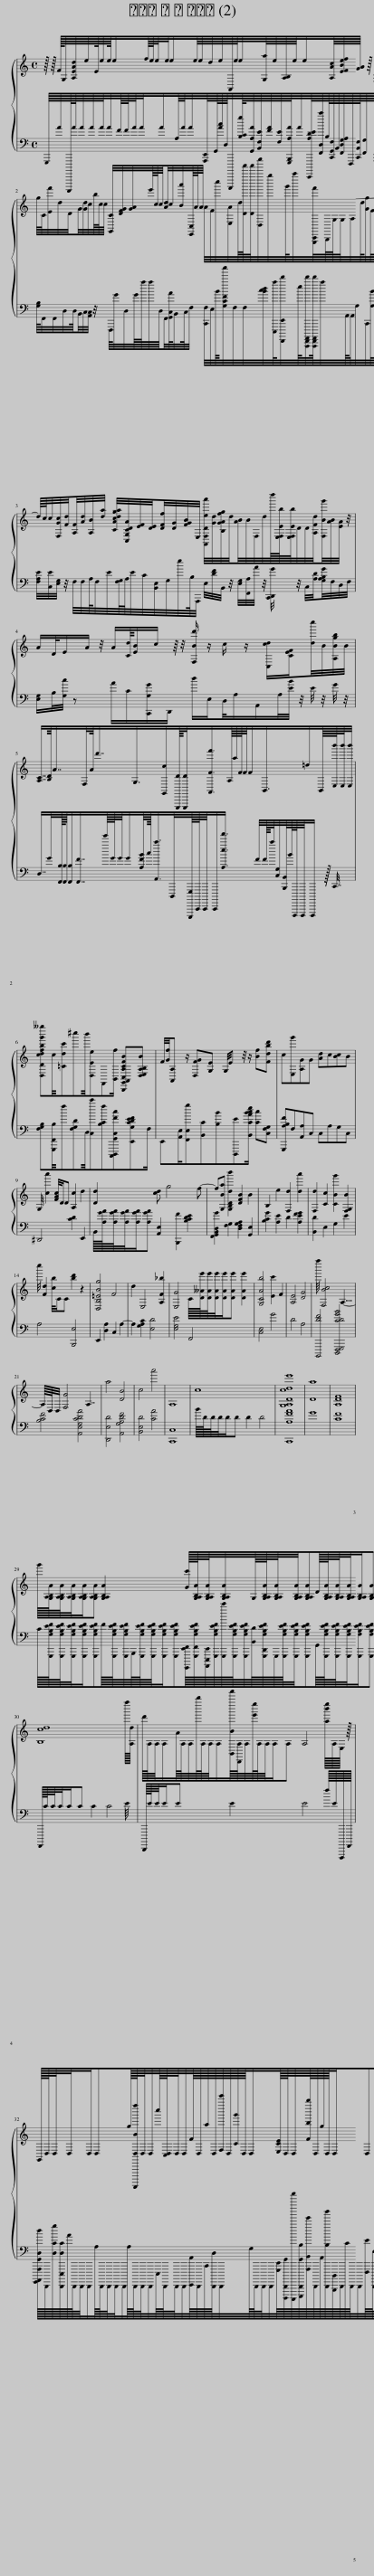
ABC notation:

X:1
%%score { 1 | 2 }
L:1/8
M:4/4
I:linebreak $
K:C
V:1 treble
V:2 bass
V:1
 z/16 z/16 F/16G,/8[A,EAd]/8e/8E/16e/8e/16e/f/16e/16e/8e/4e/e/8e/8d/8e/8A,,/8e/8e/4[G,a]/8e/8[A,B,]/8e/8e/[A,Ac]/8[EFBef]/8[GA]/8 z/16 F,/8[B,C]/8[CD]/8F,/8[A,C]/8 z/8 [DEc]/8d/8[cf]/8[cf]/8B,/8e/8G/8 z/8 [Gc]/8 z/8 z/4 z |$ g/8C/8[Ef']/4d/4D/4G/4[Gd]/4c/4b/16c/16c/8 [G,,C]/4[DFG]/4[GA]/4e'/16c/16c/8[Ad]/4c/4[Ba']/4[E,,C,]/16A/16A/8 A/4F/4c''/4[E,A]/4d/16[Df''']/16[Df''']/8[D,c'''']/4g''/4g'/8a''/4[G,,,C,,f']/8B,,,/16G,/16G,/8A,/4d/8[Gg]/4F/8[Ccf'']/16G,/16[ABc']/16B,/16[G,,C]/16B,/16C/16[A,A]/16A/8d/8- |$ d/8c/8c/4[F,Gc]/4[Fd]/4[A,F]/4[Ad]/4[A,B]/4[da]/4 [CAcdga]/4[C,G,CDA]/4[EF]/4[DE]/4[DFf]/4[DG]/4[FGB]/4E,/4 [A,,F,Dea']/4[Gd]/4[B,GAfg]/4d/4[AB]/4B/4F,/4d/4d''/16[E,F,Eb]/16[E,F,Eb]/8D/4D/4[A,Fd]/4[F,Bg']/4[AB]/4[EA]/4 z/4 |$ A/D/4E/A/ z/4 A/[Cd]/8[EB]/c/ z/8 z/4 [F,Bd']/ z/ c/ z/ [C,cd]/[CEF]/[dc'']/4B/4[A,Bgb]/4B/4 |$ [A,C]7/8[B,D]/8A7/8F,/4A/8d'7/8G,3/4[G,,c]/[E,,,D]/16[E,,,D]/<[A,,Ff']/A,/16a/16F/16F/8F/B,,3/4=d/B,,/16[E,b']/16[E,b']/8[E,b']/4 |$ %5
 [D,Dcdfbg'__g'']c/4[=Cdc']^c''b'/4[D,Ee]F,,[B,,f]/ [B,,,G,,A,,C,A,CFB][D,E,A,B,B] | F/4[Gf]/4[A,,A,] z/ [D,FG][G,E] G,/4E z/4 z/ [Bf][Fdbd'] | c[E,g'][A,G]G [Ad]c[Bc]B |$ G,/4 [ca']2 [FAc]/4D/D [A,c]2 d2 | [Dd]2 [cd] g4 f- | %10
 f[G,Ba] [G,B,Ddb']2 [DFB]2 B2 | B,2 e2 [F,d]2 [da']2 | [F,d]2 [Cc]2 [CBg']2 [F,G,B]2 |$ c''/4 [Fd]2 [cb]/4C/C [bd']2 z2 | [D,B,=EBg]4 F4 | %15
 d2 E,4 [A,F_b]2 | [E,G]4 C/16[D__Ae']/16[DAe']/8[DAe']/4[DAe']/[DAe'] [DAe']2 | [G,CAb]4 [Ec']2 F2 | [A,E]4 [DG]4 | f''/8 [F,Bc]4 A,31/8- |$ %20
 A,/8D,/8D,/4 [F,G]4 A,7/2 | a4 [DB]4 | c4 a'4 | A,8 | c8 | %25
 [G,A,Dcde']8 | [Da]8 | [A,DF]8 |$ g'/16[G,A,B,A]/16[G,A,B,A]/8[G,A,B,A]/4[G,A,B,A]/[G,A,B,A] [G,A,B,A]2 [Gc']/16[G,A,B,A]/16[G,A,B,A]/8[G,A,B,A]/4G,/16[G,A,B,A]/16[G,A,B,A]/8[G,A,B,A]/4[G,A,B,A]D/16[G,A,B,A]/16[G,A,B,A]/8[G,A,B,A]/4[G,A,B,A]/[G,A,B,A] |$ [B,cd]8 f''/16[A,d]/16 | %30
 d'/16A,/16A,/8A,/A/16A,/16A,/8b''/16A,/16A,/8A,/[B,,Bf''']/16[D,,A,]/16A,/8[e'e'']/16A,/16A,/8A,/A, A,4 [ab'e'']/16A,/16E,/16 z/16 |$ G,,/16D,/16D,/8D,/4D,/D,g/16[D,,,,D,Bf'']/16D,/8D,/4c''/16[C,D,]/16D,/8D,/4F/16D,/16a/16D,/16[F,e''']/16D,/16[Cg']/16D,/16D,/[E,CE]/16D,/16D,/8[Fbb'']/16D,/16g/16D,/16D,/D,[A,,,,,D,]/16[D,d'']/16B,,,,,/16D,/16D,,,/16[D,e]/16D,/8D,/D,/16F,,/16F,,/8F,,/4E/16[F,,d'']/16F,,/8[cc']/16F,,/16E,/16[D,,,,,E,,,,,A,,,,,C,,,,D,,,,A,,,,B,,,,F,,,A,,,B,,,F,,E,B,DGcdb'e''f''b''c'''d'''e'''f'''c'''']/16 |] %32
V:2
 G,,,/8A/8C,,,,,/16A/16A/8A/8A/8A/4F/16F/16A/8A/4A/A,/8A/8A/4[A,,,E,,]/8G,,/16[Ac]/16D,/16E,,,,,/4[B,Cg]/16[G,,A,A]/8[B,,F,E]/8[FA]/8[F,E]/8[G,,,B,,,A,A]/8A/4[E,,,,A,DE]/8[F,,D,c']/8B,/16[C,,G,,F,]/16B,,/16[F,,D,G,A,]/16F,,,/16[C,,B,,F,]/16[F,,G,]/8[G,,,F,]/8[F,,D,]/8[D,,D,E,B,G]/8[F,,D,]/8[E,,G]/8[F,,D,]/8B,,/8[F,,D,]/8G,/8[F,,D,]/8F,/8[F,,D,]/8[F,,D,]/4[F,,D,]/[F,,D,] |$ [G,B,]/8F,,/4F,,/4D,/4D,/8B,,/4C,/4[A,,C,]/4 z/4 F,,,/8G/4D,/4G/16a/16a/8D,/8F,,/4[G,,C,A]/8B,,/4C,/8F,/4 [C,,F,]/4E,/4B/16[G,CFc'']/4F,/4F,/4[Bcd]/4[E,,,a]/8[F,,,,E,,d']/4e/16[C,,,,F,,,,A,,,,d']/8[C,,,,F,,,,A,,,,d']/16a/4A,,/16A,,/8G,/4C,,/4[G,B]/8d''/16G/16[B,,C,B,]/4G,,/8[E,G,]/4 |$ [F,A,E]/4[C,E]/4[E,G,]/4 z/4 F,/4F,/4A,/8F,/4E/4[F,G,]/8A,/8E/4C/4[B,,E,]/4G,/4e/4B,/8A,,,/4 E,/4[DF]/4B,,/4 z/4 [E,G,]/4[F,,A,]/4A/4 z/4 [C,,D,,G]/4 z/4 C,/4[A,D]/4[G,A,B,G]/4F,/4D,/4F,/4 |$ [E,G,]/B,/4[G,c]/4 z A/C/[C,,G,G]/D,,/ d/E,/D,/4A,/A,,/A,/4[EB]/4 z/4 E/4 z/4 G/4 z/4 |$ D,7/8G/4[F,,B,]/30[F,,B,]/16[F,,B,]/[F,,F]7/8g'/16G/16G/8G/[A,FB]/8c/30[A,,c']/>D,,,/[E,,,,,G,,,]/16C,,,,/16C,,,,/8C,,,,/[A,ea']3/4 F/4F/30c'/8[C,G,]/4[B,,,B,,]/8B/16F,,,,,/16F,,,,,/8F,,,,,/ z/30 C,,7/16 |$ %5
 [F,G,B,][G,,,F,,B,]/4f[F,G,D]D,/4[C,c'][B,Cf][C,,,D,,,G,,C,Fc][E,,G,CDEF]F,/ | E,,[A,,E,]/[F,,E,g][B,,C][B,B][D,,,E][B,,CABce]/ [Cc][C,F,G,] | [G,,,A,B,F]F,[A,,A,]C, C,A,G,C, |$ ^D,,4 [CD]2 E,,2 | B,,/16[A,GA]/16[A,GA]/8[A,GA]/4[A,GA]/[A,GA] [A,,E,]2 [B,,,F]2 [B,CDE]2 | %10
 [F,,G,,B,,D,G]2 [F,G,]2 [D,F,G,A,]2 [G,,E,]2 | [B,CG]2 [A,E]2 D2 [A,EFG]2 | [B,,D]2 E,2 G,2 E2 |$ A,4 [B,,,E,]4 | E,,2 [D,A,]2 C,2 A,2- | %15
 A,2 [G,A,C]2 [E,D]4 | [E,G,E]4 F,,4 | [C,E,]4 G4 | D4 A,4 | [B,,,,DF]4 [D,,,F,,,G,,,CDGB]4 |$ %20
 [B,CF]4 [A,,E,G,CDA]4 | [D,,E,D]4 [A,,G,A,DF]4 | [B,,E,D]4 [CA]4 | [C,,C,]8 | B/16D/16D/8D/4D/D D2 D4 | %25
 [C,,A,FA]8 | G8 | [CF]8 |$ C/16[G,,,G,B,EF]/16[G,,,G,B,EF]/8[G,,,G,B,EF]/4[G,,,G,B,EF]/[G,,,G,B,EF]F/16[G,,,G,B,EF]/16[G,,,G,B,EF]/8B,,,/16[G,,,G,B,EF]/16[G,,,G,B,EF]/8[G,,,G,B,EF]/[G,,,G,B,EF][G,,,,E,,F,,]/16[G,,,F,,G,B,EF]/16[A,,,,E,,,E,,]/16[G,,,G,B,EF]/16[G,,,e']/16[G,,,G,B,EF]/16[G,,,G,B,EF]/8[B,,D]/16[G,,,D,,G,B,EF]/16G,,,/16[G,,,G,B,EF]/16[G,,,G,B,EF]/4[G,,,G,B,EF]G,,/16[G,,,G,B,EF]/16[G,,,G,B,EF]/8[G,,,G,B,EF]/4[G,,,G,B,EF]/[G,,,G,B,EF] |$ F,,,,/16C/16C/8C/4C/C C2 C4 E/8 | %30
 D,,,,/16E/16E/8E/E E2 E4 f/16E/16F,,,,,/16F,,,,/16 |$ [G,,,,A,,,,A,,,G,,D,d]/16D,,,,/16[D,Cg]/16[D,,,,E,,,D,C]/16A/16D,,,,/16D,,,,/8D,,,,/A,/16D,,,,/16D,,,,/8D,,,,/4D,,,,/A,/16D,,,,/16D,,,,/8D,,,,/4E,,,/16D,,,,/16D,,,,/8D,,,,/4[E,,,,A,,]/16D,,,,/16C,,/16[D,,,,D,]/16D,,,,/4G,/16D,,,,/16D,,,,/8D,,,,/4[G,,,E,,]/16[D,,,,,D,,,,G,,]/16[C,,,,,f''']/16[E,,,,,D,,,,G,,B,]/16[A,,,B,,e']/16D,,,,/16A,,/16[D,,,,B,b']/16[B,,,,,D,,,]/16D,,,,/16C/16D,,,,/16D,,,,/4[F,,,E]/16[D,,,,E,]/16D,,,,/8D,,,,/4D,,,,/[C,,,F,,,]/16D,,,,/16[B,c']/16[D,,,,F,,,,F,,,]/16F,,,,,/16[D,,,,a']/16D,,,,/8F,,/16D,,,,/16D,,,,/8D,,,,/4[D,,,,C,,F]/16[D,,,,b'']/16D,,/16[D,,,,E,,,]/16E,,/16[C,,,,,D,,,,]/16C,,,/16D,,,,/16[C,,,,,G,,,E,]/16[D,,,,G,,,B,,E,]/16[D,,,,E,,,G,,,]/16[D,,,,G,,,,]/16[G,,,Fc']/16[D,,,F,,,E,,]/16[B,,C,GA]/16{/D,}[C,,,,,D,,,,,E,,,,,G,,,,,A,,,,,B,,,,,D,,,,F,,,,G,,,,B,,,,E,,,F,,,C,,D,,D,,E,,G,,A,,D,F,G,CEefgac'e'b'd''g'']/16 |] %32
